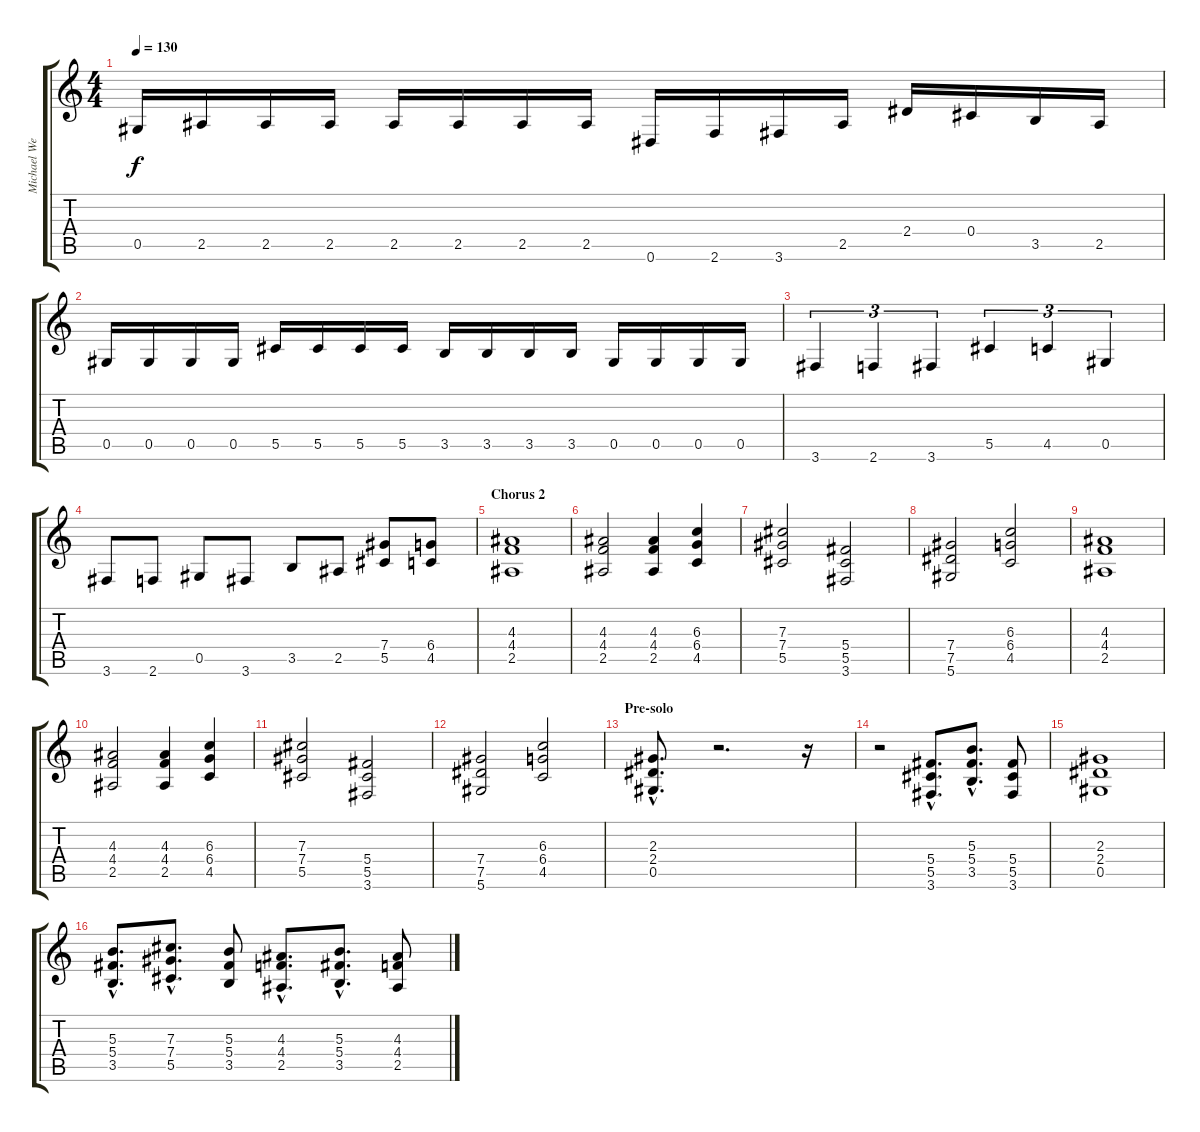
\track ("Michael Weikath" "Michael We") {instrument distortionguitar}
\staff {score tabs}
\tuning (Eb4 Bb3 Gb3 Db3 Ab2 Eb2) {hide}
\ts (4 4)
\tempo 130
\clef g2
\ks c
0.5.16{dy f} 2.5.16 2.5.16 2.5.16 2.5.16 2.5.16 2.5.16 2.5.16 0.6.16 2.6.16 3.6.16 2.5.16 2.4.16 0.4.16 3.5.16 2.5.16 |
0.5.16 0.5.16 0.5.16 0.5.16 5.5.16 5.5.16 5.5.16 5.5.16 3.5.16 3.5.16 3.5.16 3.5.16 0.5.16 0.5.16 0.5.16 0.5.16 |
3.6.4{tu (3 2)} 2.6.4{tu (3 2)} 3.6.4{tu (3 2)} 5.5.4{tu (3 2)} 4.5.4{tu (3 2)} 0.5.4{tu (3 2)} |
3.6.8 2.6.8 0.5.8 3.6.8 3.5.8 2.5.8 (7.4 5.5).8 (6.4 4.5).8 |
\section ("" "Chorus 2")
(4.3 4.4 2.5).1 |
(4.3 4.4 2.5).2 (4.3 4.4 2.5).4 (6.3 6.4 4.5).4 |
(7.3 7.4 5.5).2 (5.4 5.5 3.6).2 |
(7.4 7.5 5.6).2 (6.3 6.4 4.5).2 |
(4.3 4.4 2.5).1 |
(4.3 4.4 2.5).2 (4.3 4.4 2.5).4 (6.3 6.4 4.5).4 |
(7.3 7.4 5.5).2 (5.4 5.5 3.6).2 |
(7.4 7.5 5.6).2 (6.3 6.4 4.5).2 |
\section ("" "Pre-solo")
(2.3{hac} 2.4{hac} 0.5{hac}).8{d volume 8 balance 8} r.2{d} r.16 |
r.2 (5.4{hac} 5.5{hac} 3.6{hac}).8{d} (5.3{hac} 5.4{hac} 3.5{hac}).8{d} (5.4 5.5 3.6).8 |
(2.3 2.4 0.5).1 |
(5.3{hac} 5.4{hac} 3.5{hac}).8{d} (7.3{hac} 7.4{hac} 5.5{hac}).8{d} (5.3 5.4 3.5).8 (4.3{hac} 4.4{hac} 2.5{hac}).8{d} (5.3{hac} 5.4{hac} 3.5{hac}).8{d} (4.3 4.4 2.5).8
